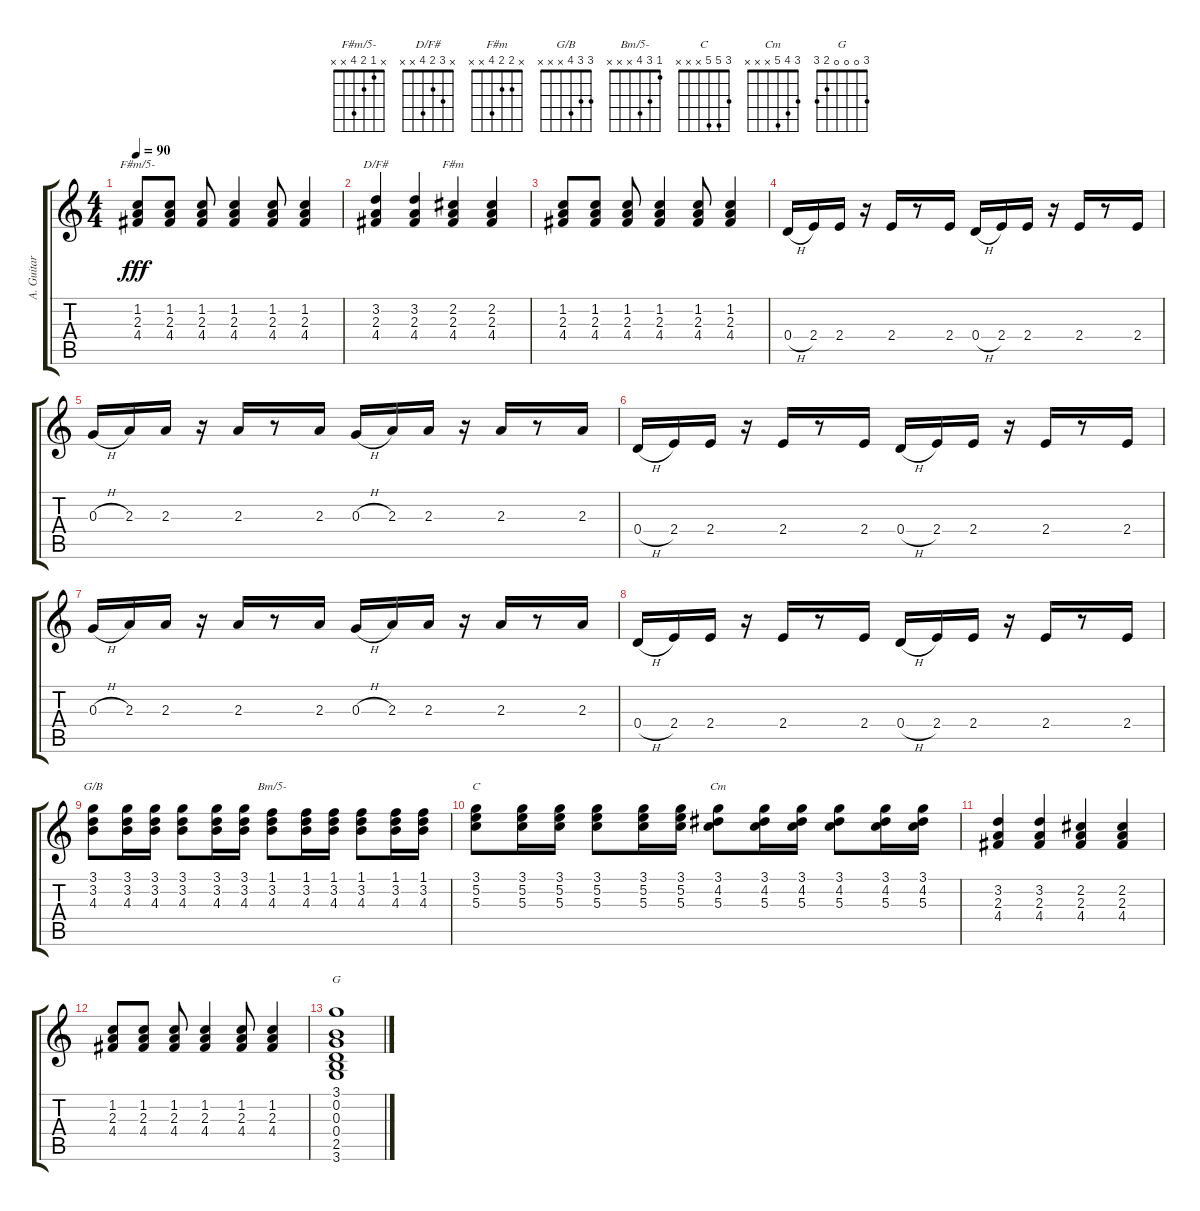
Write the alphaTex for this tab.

\track ("A. Guitar 2" "A. Guitar ") {instrument acousticguitarsteel}
\staff {score tabs}
\tuning (E4 B3 G3 D3 A2 E2) {hide}
\chord ("F#m/5-" x 1 2 4 x x)
\chord ("D/F#" x 3 2 4 x x)
\chord ("F#m" x 2 2 4 x x)
\chord ("G/B" 3 3 4 x x x)
\chord ("Bm/5-" 1 3 4 x x x)
\chord ("C" 3 5 5 x x x)
\chord ("Cm" 3 4 5 x x x)
\chord ("G" 3 0 0 0 2 3)
\ts (4 4)
\tempo 90
\clef g2
\ks c
(1.2 2.3 4.4).8{ch "F#m/5-" dy fff} (1.2 2.3 4.4).8 (1.2 2.3 4.4).8 (1.2 2.3 4.4).4 (1.2 2.3 4.4).8 (1.2 2.3 4.4).4 |
(3.2 2.3 4.4).4{ch "D/F#"} (3.2 2.3 4.4).4 (2.2 2.3 4.4).4{ch "F#m"} (2.2 2.3 4.4).4 |
(1.2 2.3 4.4).8 (1.2 2.3 4.4).8 (1.2 2.3 4.4).8 (1.2 2.3 4.4).4 (1.2 2.3 4.4).8 (1.2 2.3 4.4).4 |
0.4{h}.16 2.4.16 2.4.16 r.16 2.4.16 r.8 2.4.16 0.4{h}.16 2.4.16 2.4.16 r.16 2.4.16 r.8 2.4.16 |
0.3{h}.16 2.3.16 2.3.16 r.16 2.3.16 r.8 2.3.16 0.3{h}.16 2.3.16 2.3.16 r.16 2.3.16 r.8 2.3.16 |
0.4{h}.16 2.4.16 2.4.16 r.16 2.4.16 r.8 2.4.16 0.4{h}.16 2.4.16 2.4.16 r.16 2.4.16 r.8 2.4.16 |
0.3{h}.16 2.3.16 2.3.16 r.16 2.3.16 r.8 2.3.16 0.3{h}.16 2.3.16 2.3.16 r.16 2.3.16 r.8 2.3.16 |
0.4{h}.16 2.4.16 2.4.16 r.16 2.4.16 r.8 2.4.16 0.4{h}.16 2.4.16 2.4.16 r.16 2.4.16 r.8 2.4.16 |
(3.1 3.2 4.3).8{ch "G/B"} (3.1 3.2 4.3).16 (3.1 3.2 4.3).16 (3.1 3.2 4.3).8 (3.1 3.2 4.3).16 (3.1 3.2 4.3).16 (1.1 3.2 4.3).8{ch "Bm/5-"} (1.1 3.2 4.3).16 (1.1 3.2 4.3).16 (1.1 3.2 4.3).8 (1.1 3.2 4.3).16 (1.1 3.2 4.3).16 |
(3.1 5.2 5.3).8{ch "C"} (3.1 5.2 5.3).16 (3.1 5.2 5.3).16 (3.1 5.2 5.3).8 (3.1 5.2 5.3).16 (3.1 5.2 5.3).16 (3.1 4.2 5.3).8{ch "Cm"} (3.1 4.2 5.3).16 (3.1 4.2 5.3).16 (3.1 4.2 5.3).8 (3.1 4.2 5.3).16 (3.1 4.2 5.3).16 |
(3.2 2.3 4.4).4 (3.2 2.3 4.4).4 (2.2 2.3 4.4).4 (2.2 2.3 4.4).4 |
(1.2 2.3 4.4).8 (1.2 2.3 4.4).8 (1.2 2.3 4.4).8 (1.2 2.3 4.4).4 (1.2 2.3 4.4).8 (1.2 2.3 4.4).4 |
(3.1 0.2 0.3 0.4 2.5 3.6).1{ch "G"}
